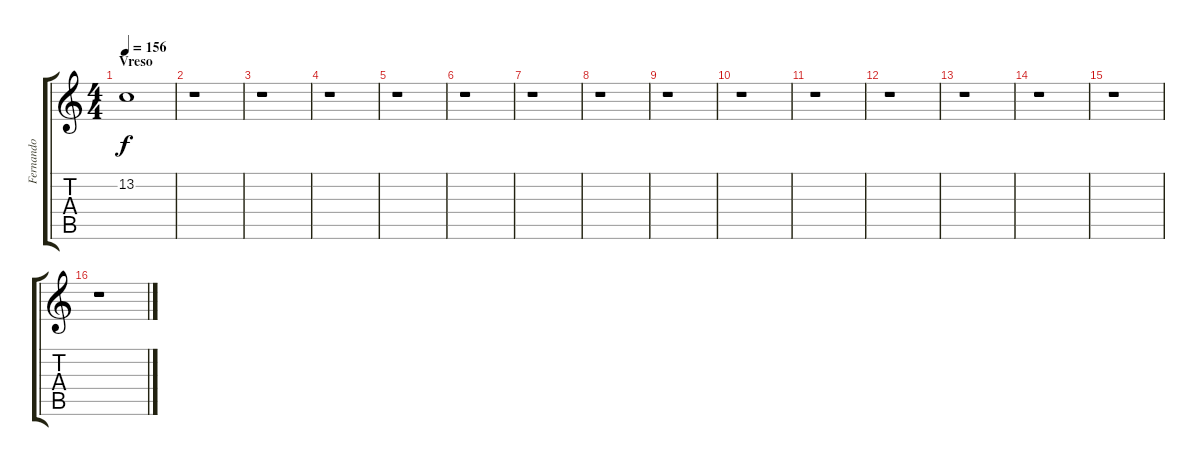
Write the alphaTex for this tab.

\track ("Fernando" "Fernando") {instrument flute}
\staff {score tabs}
\tuning (E4 B3 G3 D3 A2 E2) {hide}
\ts (4 4)
\section ("" "Vreso")
\tempo 156
\clef g2
\ks c
13.2.1{dy f} |
r.1 |
r.1 |
r.1 |
r.1 |
r.1 |
r.1 |
r.1 |
r.1 |
r.1 |
r.1 |
r.1 |
r.1 |
r.1 |
r.1 |
r.1
